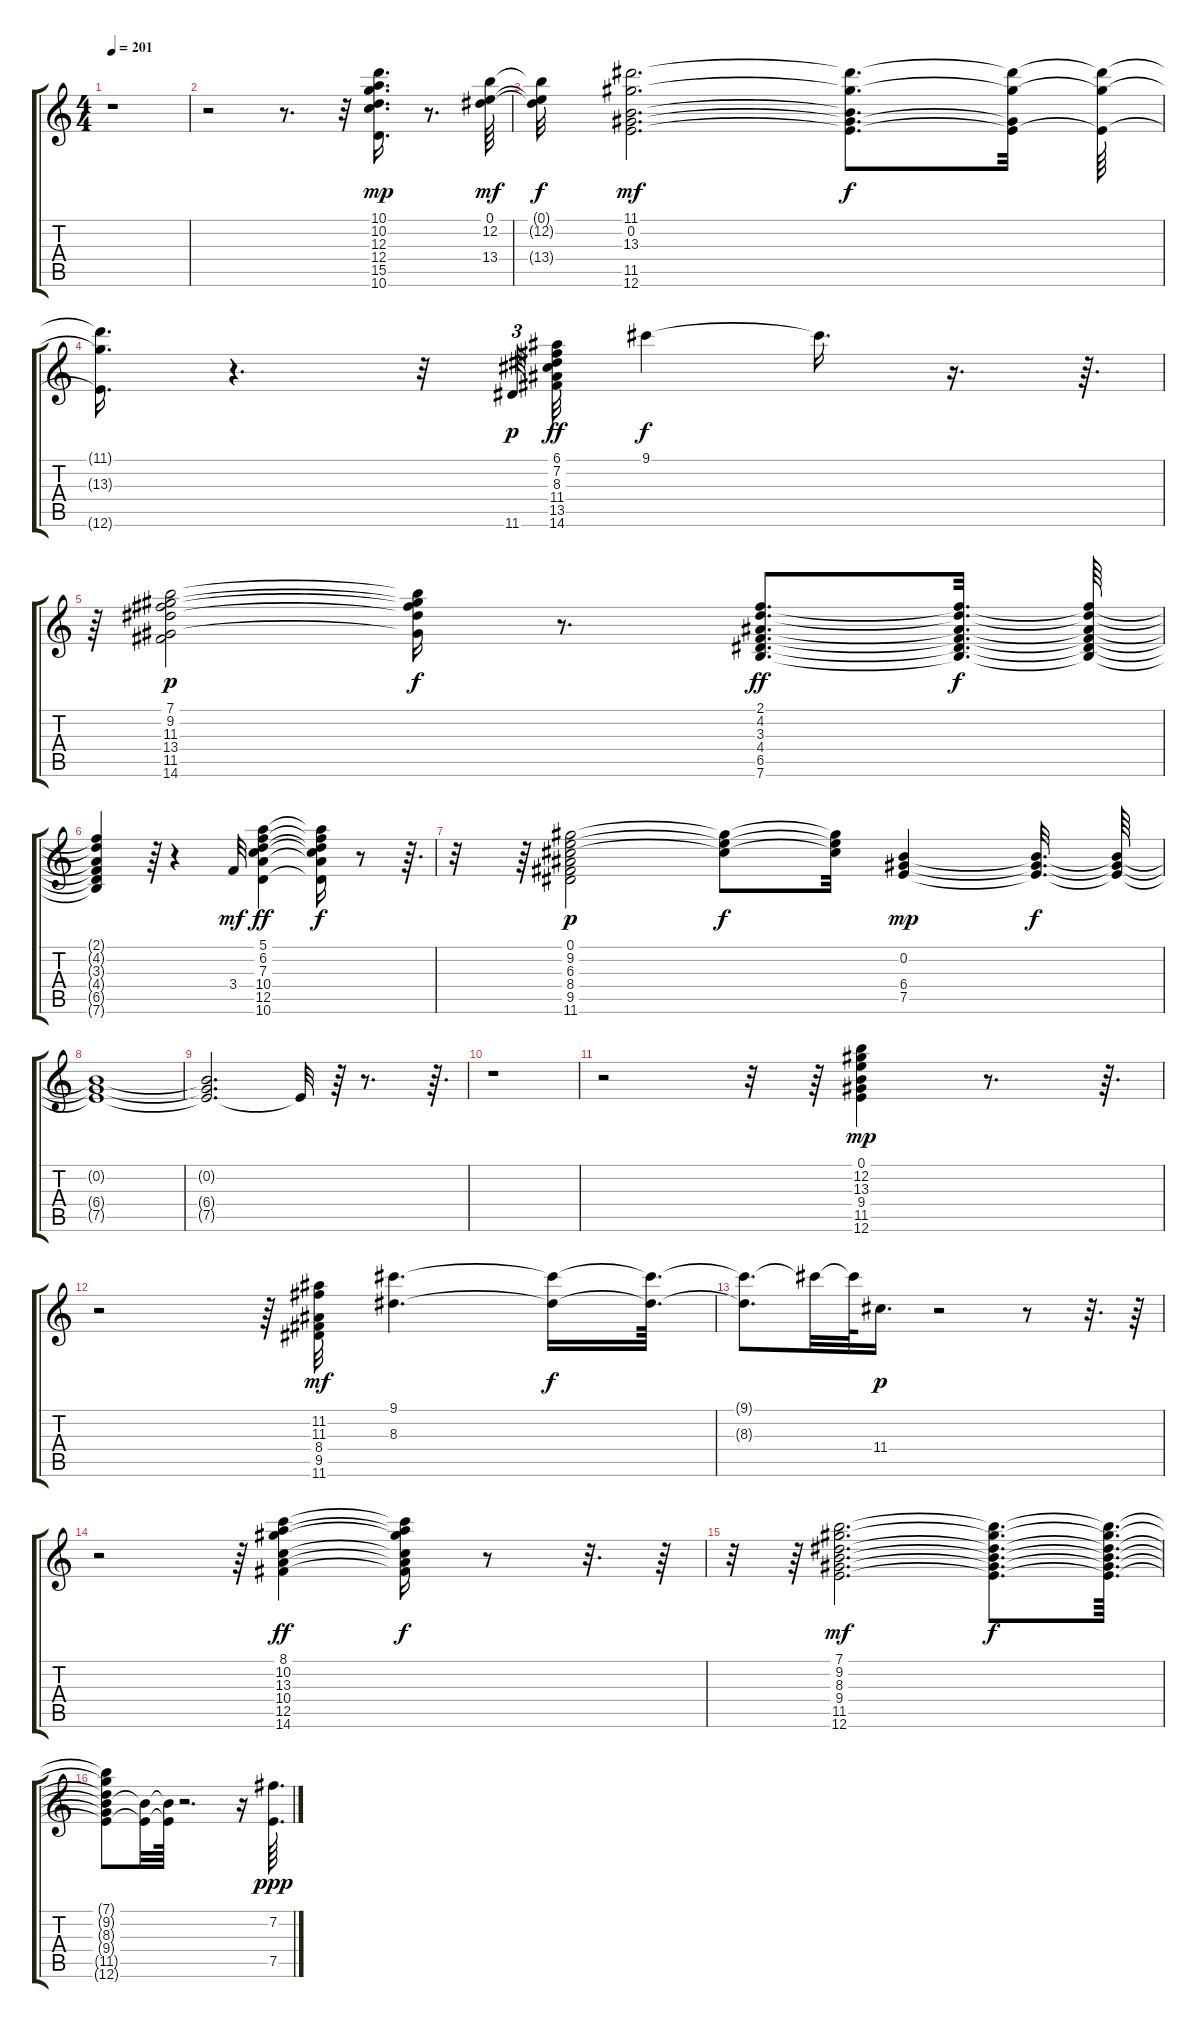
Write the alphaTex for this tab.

\track "" {instrument acousticguitarnylon}
\staff {score tabs}
\tuning (E4 B3 G3 D3 A2 E2) {hide}
\ts (4 4)
\tempo 201
\clef g2
\ks c
r.1{dy f} |
r.2 r.8{d} r.32 (10.1 10.2 12.3 12.4 15.5 10.6).16{d dy mp} r.8{d} (0.1 12.2 13.4).64{dy mf} |
(0.1{t} 12.2{t} 13.4{t}).32{dy f} (11.1 0.2 13.3 11.5 12.6).2{d dy mf} (11.1{t} 0.2{t} 13.3{t} 11.5{t} 12.6{t}).8{d dy f} (11.1{t} 13.3{t} 11.5{t} 12.6{t}).32 (11.1{t} 13.3{t} 12.6{t}).64 |
(11.1{t} 13.3{t} 12.6{t}).16{d} r.4{d} r.32 11.6.64{tu (3 2) dy p} (6.1 7.2 8.3 11.4 13.5 14.6).32{dy ff} 9.1.4{dy f} 9.1{t}.16{d} r.16{d} r.64{d} |
r.64 (7.1 9.2 11.3 13.4 11.5 14.6).2{dy p} (7.1{t} 9.2{t} 11.3{t} 13.4{t} 11.5{t}).16{dy f} r.8{d} (2.1 4.2 3.3 4.4 6.5 7.6).8{d dy ff} (2.1{t} 4.2{t} 3.3{t} 4.4{t} 6.5{t} 7.6{t}).32{d dy f} (2.1{t} 4.2{t} 3.3{t} 4.4{t} 6.5{t} 7.6{t}).64 |
(2.1{t} 4.2{t} 3.3{t} 4.4{t} 6.5{t} 7.6{t}).4 r.64 r.4 3.4.32{dy mf} (5.1 6.2 7.3 10.4 12.5 10.6).4{dy ff} (5.1{t} 6.2{t} 7.3{t} 10.4{t} 12.5{t} 10.6{t}).16{dy f} r.8 r.64{d} |
r.32 r.64 (0.1 9.2 6.3 8.4 9.5 11.6).2{dy p} (0.1{t} 9.2{t} 6.3{t}).8{dy f} (0.1{t} 9.2{t} 6.3{t}).32 (0.2 6.4 7.5).4{dy mp} (0.2{t} 6.4{t} 7.5{t}).32{d dy f} (0.2{t} 6.4{t} 7.5{t}).64 |
(0.2{t} 6.4{t} 7.5{t}).1 |
(0.2{t} 6.4{t} 7.5{t}).2{d} 7.5{t}.32 r.64 r.8{d} r.64{d} |
r.1 |
r.2 r.32 r.64 (0.1 12.2 13.3 9.4 11.5 12.6).4{dy mp} r.8{d} r.64{d} |
r.2 r.64 (11.2 11.3 8.4 9.5 11.6).32{dy mf} (9.1 8.3).4{d} (9.1{t} 8.3{t}).16{dy f} (9.1{t} 8.3{t}).64{d} |
(9.1{t} 8.3{t}).8{d} 9.1{t}.32 9.1{t}.64 11.4.16{d dy p} r.2 r.8 r.32{d} r.64 |
r.2 r.64 (8.1 10.2 13.3 10.4 12.5 14.6).4{dy ff} (8.1{t} 10.2{t} 13.3{t} 10.4{t} 12.5{t} 14.6{t}).16{dy f} r.8 r.32{d} r.64 |
r.32 r.64 (7.1 9.2 8.3 9.4 11.5 12.6).2{d dy mf} (7.1{t} 9.2{t} 8.3{t} 9.4{t} 11.5{t} 12.6{t}).8{d dy f} (7.1{t} 9.2{t} 8.3{t} 9.4{t} 11.5{t} 12.6{t}).64{d} |
(7.1{t} 9.2{t} 8.3{t} 9.4{t} 11.5{t} 12.6{t}).8 (9.4{t} 12.6{t}).32 (9.4{t} 12.6{t}).64 r.2{d} r.16 (7.2 7.5).64{d dy ppp}
